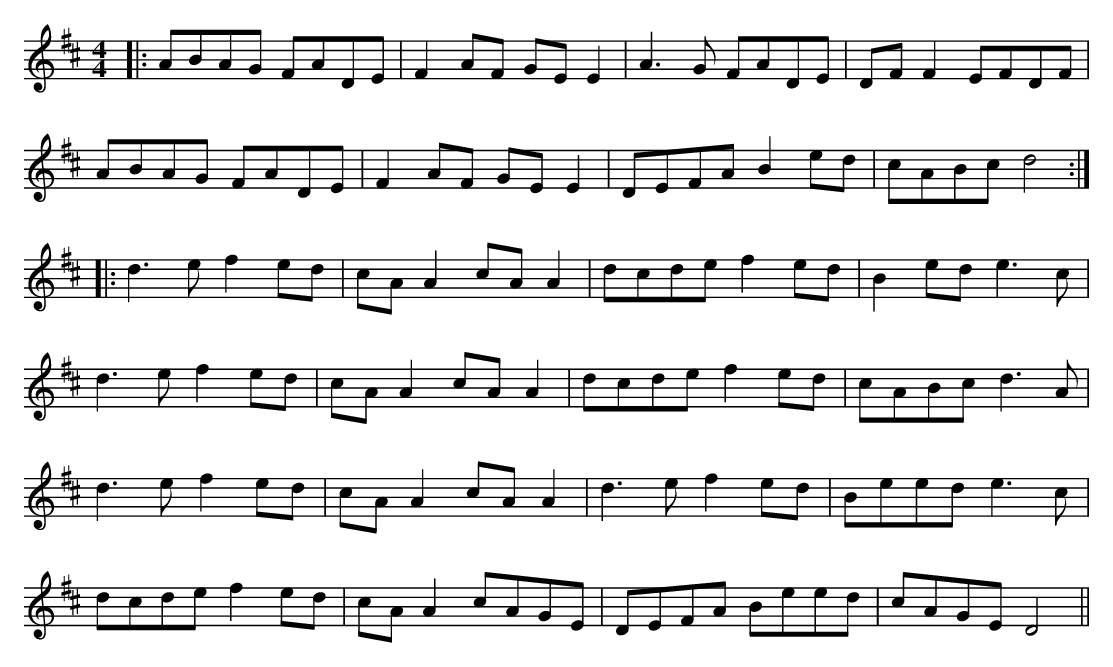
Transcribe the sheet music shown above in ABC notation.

X:1
M:4/4
K:D
|:ABAG FADE|F2 AF GE E2|A3 G FADE|DF F2 EFDF|
ABAG FADE|F2 AF GE E2|DEFA B2 ed|cABc d4:|
|:d3 e f2 ed|cA A2 cA A2|dcde f2 ed|B2 ed e3 c|
d3 e f2 ed|cA A2 cA A2|dcde f2 ed|cABc d3 A|
d3 e f2 ed|cA A2 cA A2|d3e f2 ed|Beed e3 c|
dcde f2 ed|cA A2 cAGE|DEFA Beed|cAGE D4||
